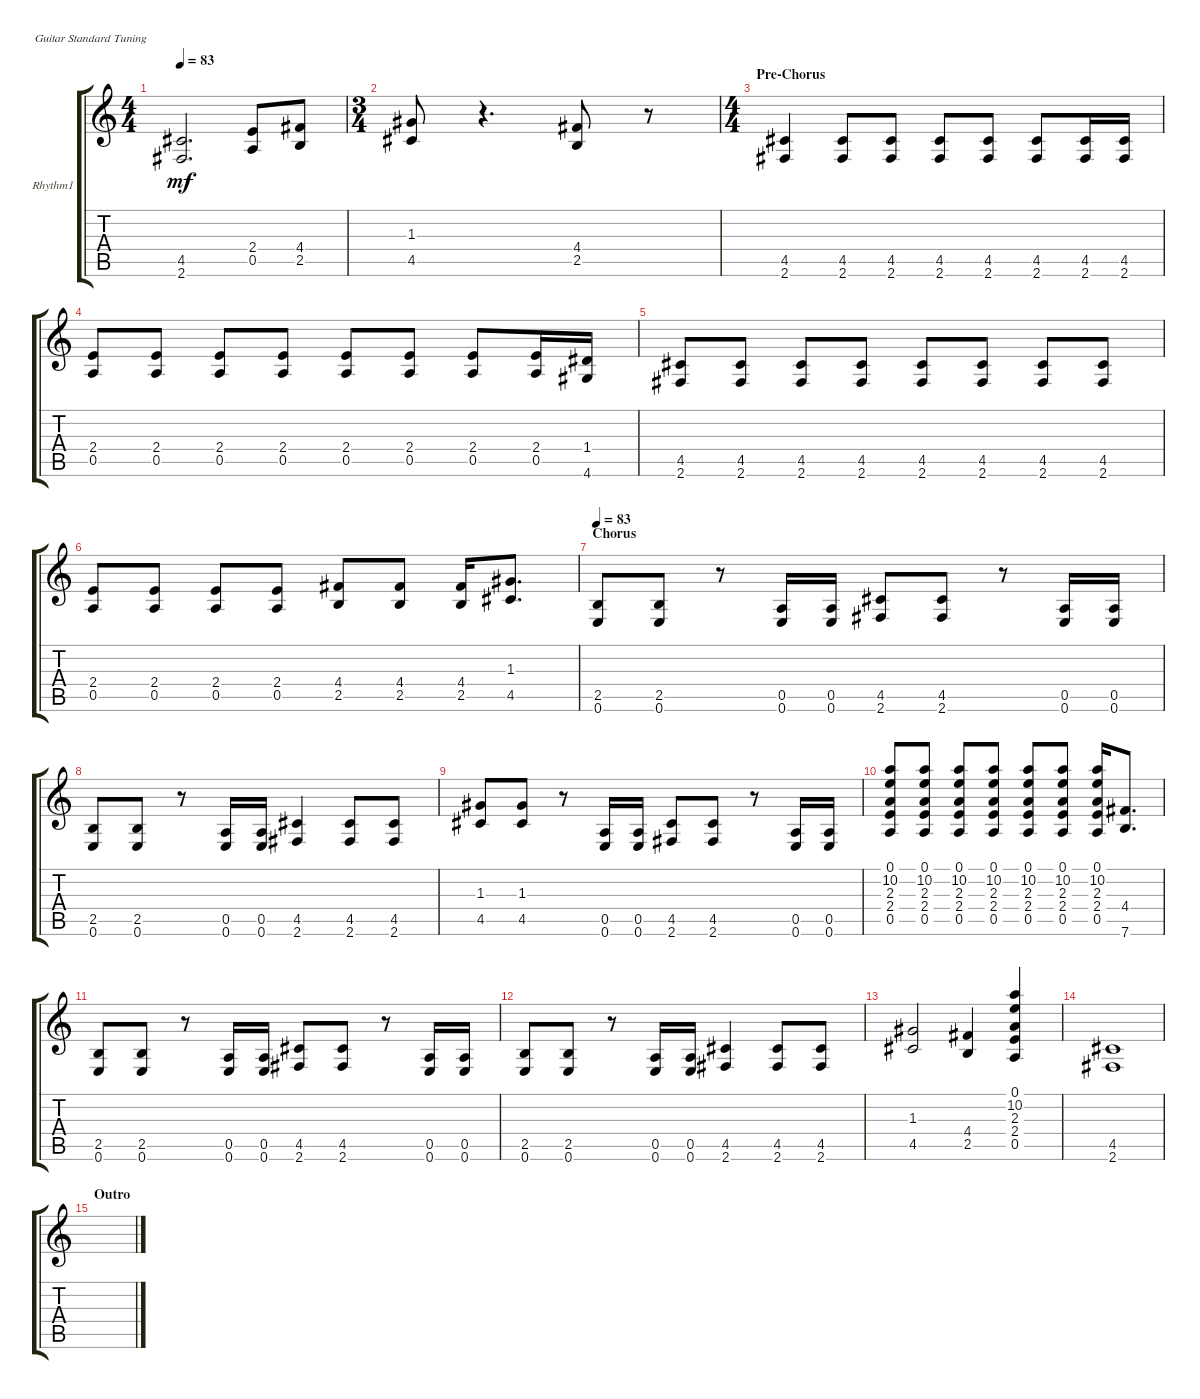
\bracketExtendMode groupsimilarinstruments
\firstSystemTrackNameOrientation horizontal
\otherSystemsTrackNameOrientation horizontal
\track ("Rhythm I" "Rhythm1") {instrument overdrivenguitar}
\staff {score tabs}
\tuning (E4 B3 G3 D3 A2 E2)
\ts (4 4)
\tempo 83
\clef g2
\scale
0.256303
\ks c
(2.6 4.5).2{d dy mf} (0.5 2.4).8 (2.5 4.4).8 |
\ts (3 4)
\scale
0.487395 (4.5 1.3).8 r.4{d} (2.5 4.4).8 r.8 |
\ts (4 4)
\section ("" "Pre-Chorus")
\scale
0.487395 (2.6 4.5).4 (2.6 4.5).8 (2.6 4.5).8 (2.6 4.5).8 (2.6 4.5).8 (2.6 4.5).8 (2.6 4.5).16 (2.6 4.5).16 |
\scale
0.256303 (0.5 2.4).8 (0.5 2.4).8 (0.5 2.4).8 (0.5 2.4).8 (0.5 2.4).8 (0.5 2.4).8 (0.5 2.4).8 (0.5 2.4).16 (4.6 1.4).16 |
\scale
0.256303 (2.6 4.5).8 (2.6 4.5).8 (2.6 4.5).8 (2.6 4.5).8 (2.6 4.5).8 (2.6 4.5).8 (2.6 4.5).8 (2.6 4.5).8 |
\scale
0.333333 (0.5 2.4).8 (0.5 2.4).8 (0.5 2.4).8 (0.5 2.4).8 (2.5 4.4).8 (2.5 4.4).8 (2.5 4.4).16 (4.5 1.3).8{d} |
\section ("" "Chorus")
\tempo 83
\scale
0.333333 (0.6 2.5).8 (0.6 2.5).8 r.8 (0.6 0.5).16 (0.6 0.5).16 (2.6 4.5).8 (2.6 4.5).8 r.8 (0.6 0.5).16 (0.6 0.5).16 |
\scale
0.333333 (0.6 2.5).8 (0.6 2.5).8 r.8 (0.6 0.5).16 (0.6 0.5).16 (2.6 4.5).4 (2.6 4.5).8 (2.6 4.5).8 |
\scale
0.333333 (4.5 1.3).8 (4.5 1.3).8 r.8 (0.6 0.5).16 (0.6 0.5).16 (2.6 4.5).8 (2.6 4.5).8 r.8 (0.6 0.5).16 (0.6 0.5).16 |
\scale
0.333333 (0.5 2.4 2.3 0.1 10.2).8 (0.5 2.4 2.3 0.1 10.2).8 (0.5 2.4 2.3 0.1 10.2).8 (0.5 2.4 2.3 0.1 10.2).8 (0.5 2.4 2.3 0.1 10.2).8 (0.5 2.4 2.3 0.1 10.2).8 (0.5 2.4 2.3 0.1 10.2).16 (7.6 4.4).8{d} |
\scale
0.333333 (0.6 2.5).8 (0.6 2.5).8 r.8 (0.6 0.5).16 (0.6 0.5).16 (2.6 4.5).8 (2.6 4.5).8 r.8 (0.6 0.5).16 (0.6 0.5).16 |
\scale
0.333333 (0.6 2.5).8 (0.6 2.5).8 r.8 (0.6 0.5).16 (0.6 0.5).16 (2.6 4.5).4 (2.6 4.5).8 (2.6 4.5).8 |
\scale
0.333333 (4.5 1.3).2 (2.5 4.4).4 (0.5 2.4 2.3 0.1 10.2).4 |
\scale
0.333333 (2.6 4.5).1 |
\section ("" "Outro")
\scale
0.333333 |
\scale
0.333333
